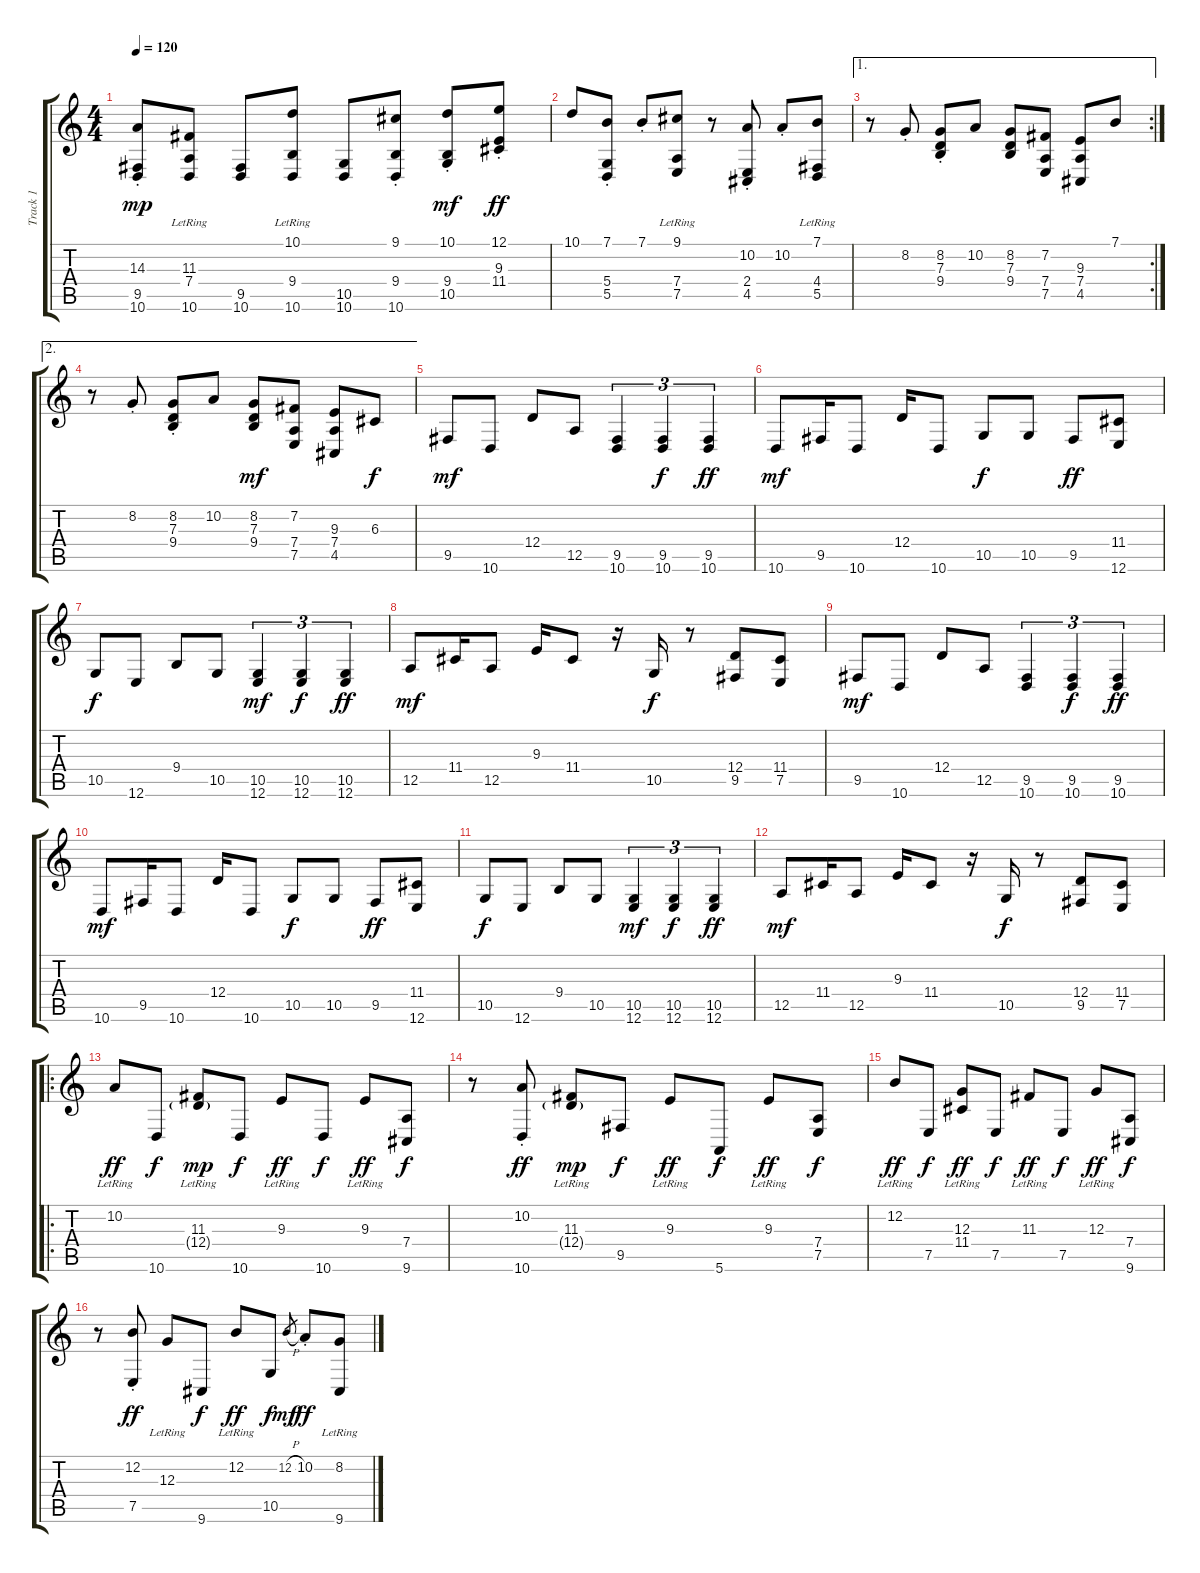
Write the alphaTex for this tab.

\track ("Track 1" "Track 1") {instrument kalimba}
\staff {score tabs}
\tuning (E4 B3 G3 D3 A2 E2) {hide}
\ts (4 4)
\tempo 120
\clef g2
\ks c
(14.3{st} 9.5 10.6).8{dy mp} (11.3{lr} 7.4 10.6).8 (9.5 10.6).8 (10.1{lr} 9.4 10.6).8 (10.5 10.6).8 (9.1{st} 9.4 10.6).8 (10.1{st} 9.4 10.5).8{dy mf} (12.1{st} 9.3 11.4).8{dy ff} |
10.1.8 (7.1{st} 5.4 5.5).8 7.1{st}.8 (9.1{lr} 7.4 7.5).8 r.8 (10.2{st} 2.4 4.5).8 10.2{st}.8 (7.1{lr} 4.4 5.5).8 |
\ae 1
\rc 2
r.8 8.2{st}.8 (8.2{st} 7.3 9.4).8 10.2.8 (8.2 7.3 9.4).8 (7.2 7.4 7.5).8 (9.3 7.4 4.5).8 7.1.8 |
\ae 2
r.8 8.2{st}.8 (8.2{st} 7.3 9.4).8 10.2.8 (8.2 7.3 9.4).8{dy mf} (7.2 7.4 7.5).8 (9.3 7.4 4.5).8 6.3.8{dy f} |
9.5.8{dy mf} 10.6.8 12.4.8 12.5.8 (9.5 10.6).4{tu (3 2)} (9.5 10.6).4{tu (3 2) dy f} (9.5 10.6).4{tu (3 2) dy ff} |
10.6.8{dy mf} 9.5.16 10.6.8 12.4.16 10.6.8 10.5.8{dy f} 10.5.8 9.5.8{dy ff} (11.4 12.6).8 |
10.5.8{dy f} 12.6.8 9.4.8 10.5.8 (10.5 12.6).4{tu (3 2) dy mf} (10.5 12.6).4{tu (3 2) dy f} (10.5 12.6).4{tu (3 2) dy ff} |
12.5.8{dy mf} 11.4.16 12.5.8 9.3.16 11.4.8 r.16 10.5.16{dy f} r.8 (12.4 9.5).8 (11.4 7.5).8 |
9.5.8{dy mf} 10.6.8 12.4.8 12.5.8 (9.5 10.6).4{tu (3 2)} (9.5 10.6).4{tu (3 2) dy f} (9.5 10.6).4{tu (3 2) dy ff} |
10.6.8{dy mf} 9.5.16 10.6.8 12.4.16 10.6.8 10.5.8{dy f} 10.5.8 9.5.8{dy ff} (11.4 12.6).8 |
10.5.8{dy f} 12.6.8 9.4.8 10.5.8 (10.5 12.6).4{tu (3 2) dy mf} (10.5 12.6).4{tu (3 2) dy f} (10.5 12.6).4{tu (3 2) dy ff} |
12.5.8{dy mf} 11.4.16 12.5.8 9.3.16 11.4.8 r.16 10.5.16{dy f} r.8 (12.4 9.5).8 (11.4 7.5).8 |
\ro
10.2{lr}.8{dy ff} 10.6.8{dy f} (11.3{lr} 12.4{g}).8{dy mp} 10.6.8{dy f} 9.3{lr}.8{dy ff} 10.6.8{dy f} 9.3{lr}.8{dy ff} (7.4 9.6).8{dy f} |
r.8 (10.2{st} 10.6).8{dy ff} (11.3{lr} 12.4{g}).8{dy mp} 9.5.8{dy f} 9.3{lr}.8{dy ff} 5.6.8{dy f} 9.3{lr}.8{dy ff} (7.4 7.5).8{dy f} |
12.2{lr}.8{dy ff} 7.5.8{dy f} (12.3{lr} 11.4).8{dy ff} 7.5.8{dy f} 11.3{lr}.8{dy ff} 7.5.8{dy f} 12.3{lr}.8{dy ff} (7.4 9.6).8{dy f} |
r.8 (12.2{st} 7.5).8{dy ff} 12.3{lr}.8 9.6.8{dy f} 12.2{lr}.8{dy ff} 10.5.8{dy f} 12.2{h}.8{gr dy mf} 10.2{st}.8{dy ff} (8.2{lr} 9.6).8
